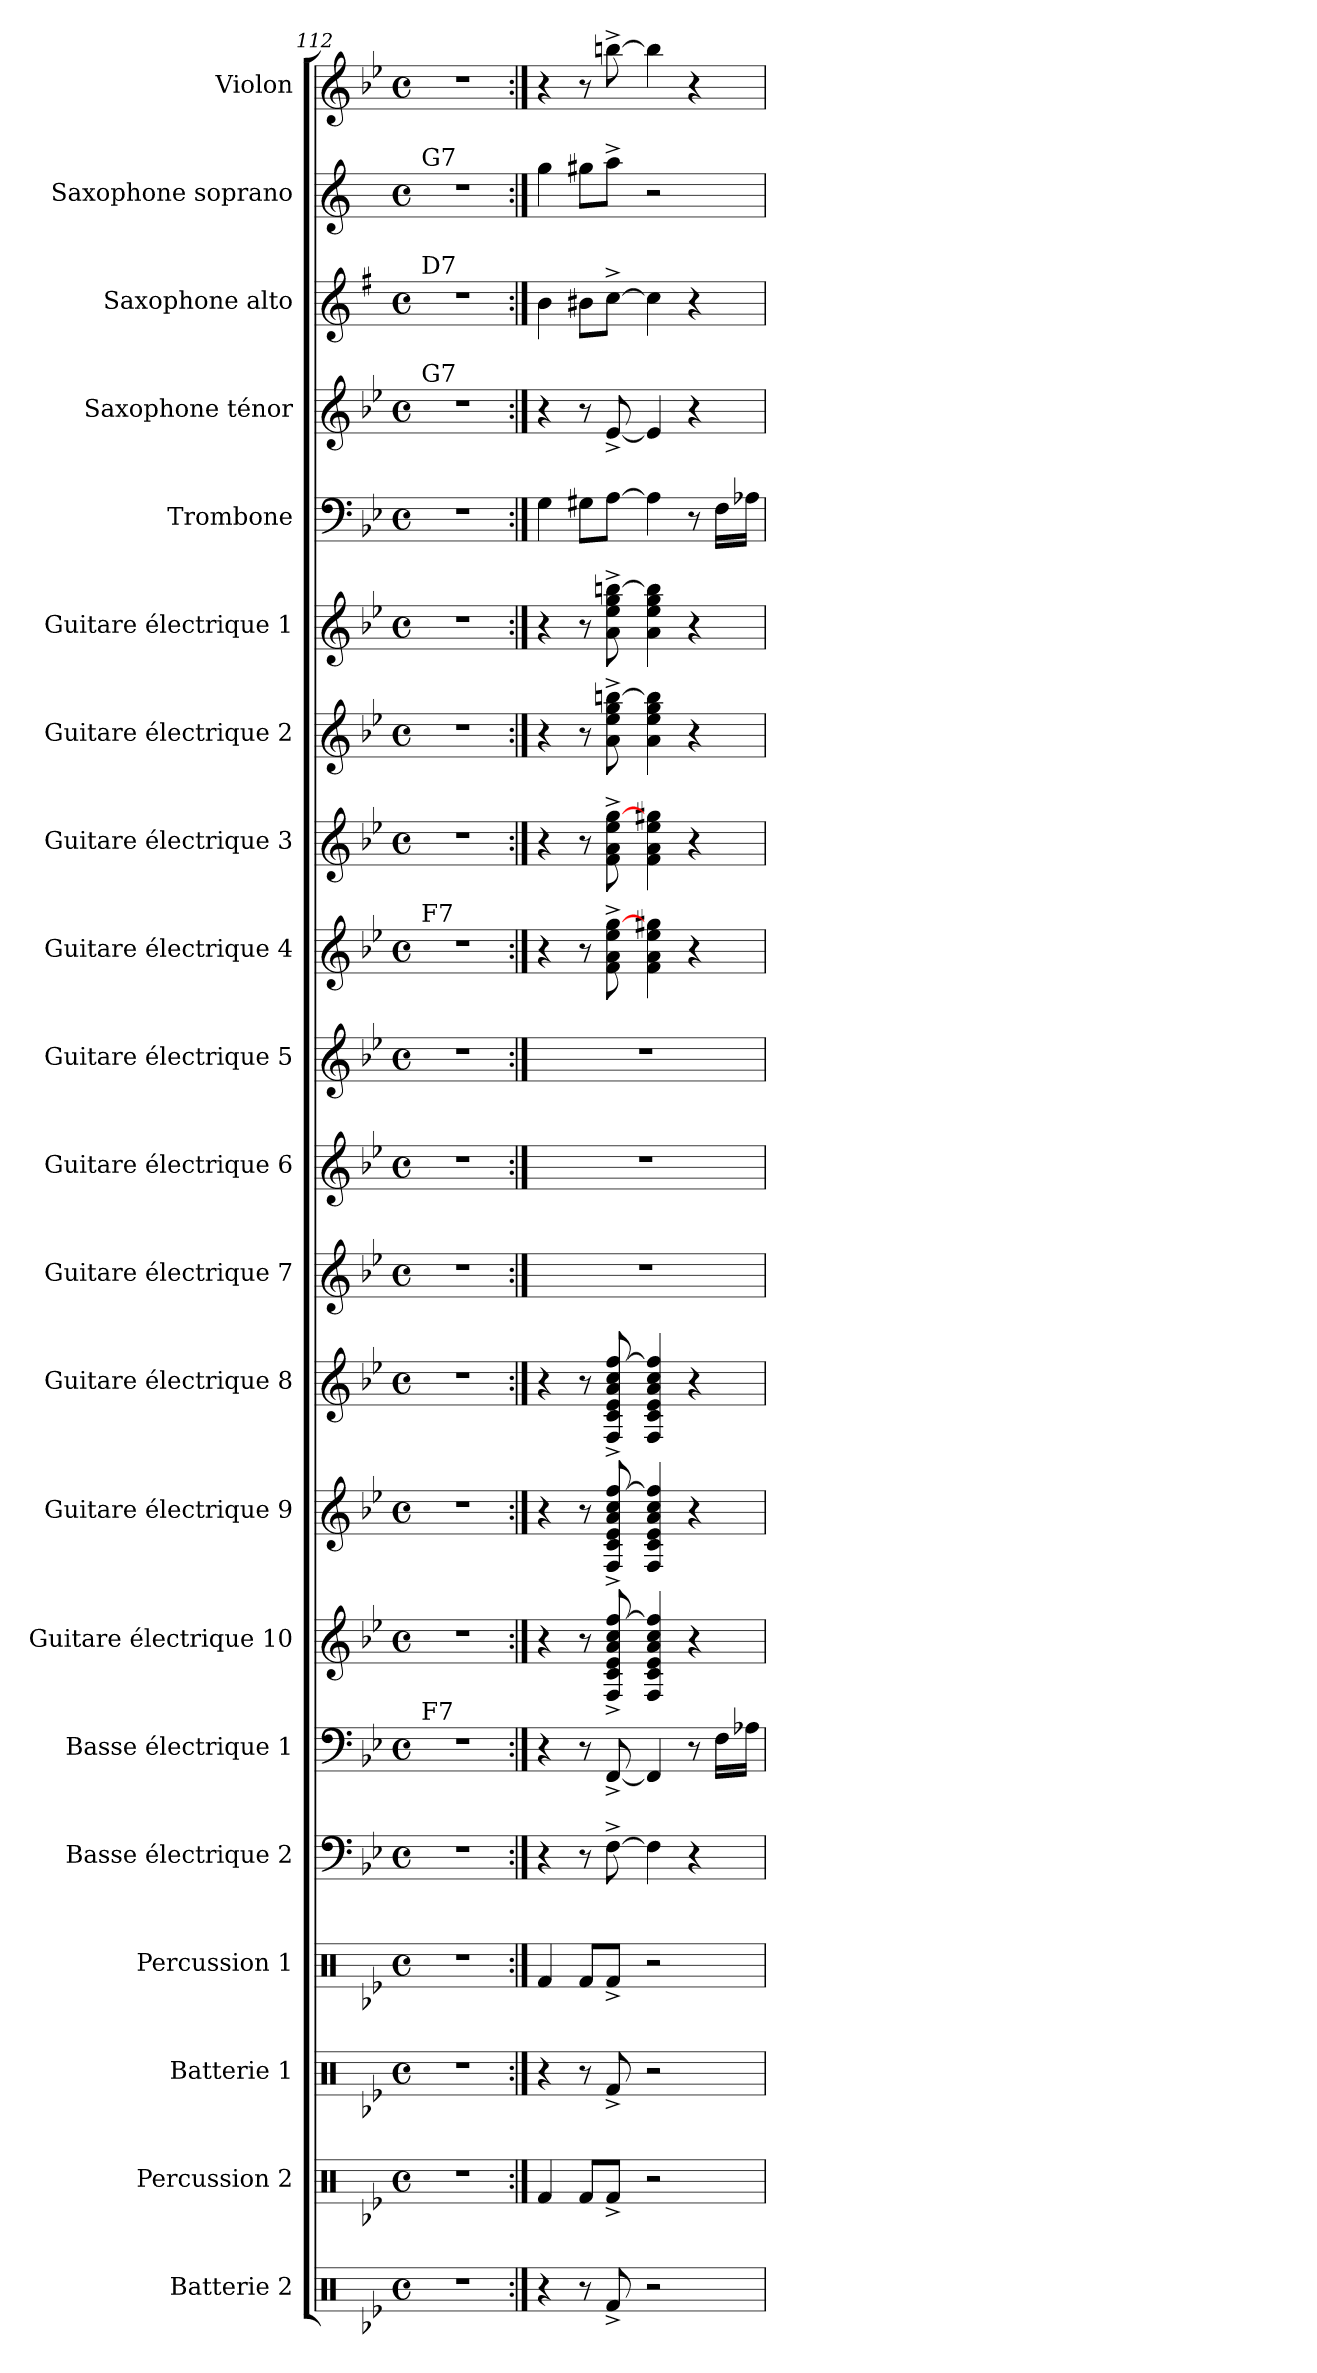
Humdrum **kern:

**kern	**kern	**kern	**kern	**kern	**kern	**kern	**kern	**kern	**kern	**kern	**kern	**kern	**kern	**kern	**kern	**kern	**kern	**kern	**kern	**kern
*part21	*part20	*part19	*part18	*part17	*part16	*part15	*part14	*part13	*part12	*part11	*part10	*part9	*part8	*part7	*part6	*part5	*part4	*part3	*part2	*part1
*staff21	*staff20	*staff19	*staff18	*staff17	*staff16	*staff15	*staff14	*staff13	*staff12	*staff11	*staff10	*staff9	*staff8	*staff7	*staff6	*staff5	*staff4	*staff3	*staff2	*staff1
*I"Batterie 2	*I"Percussion 2	*I"Batterie 1	*I"Percussion 1	*I"Basse électrique 2	*I"Basse électrique 1	*I"Guitare électrique 10	*I"Guitare électrique 9	*I"Guitare électrique 8	*I"Guitare électrique 7	*I"Guitare électrique 6	*I"Guitare électrique 5	*I"Guitare électrique 4	*I"Guitare électrique 3	*I"Guitare électrique 2	*I"Guitare électrique 1	*I"Trombone	*I"Saxophone ténor	*I"Saxophone alto	*I"Saxophone soprano	*I"Violon
*I'Batt. 2	*I'Perc. 2	*I'Batt. 1	*I'Perc. 1	*I'B.ƒ. 2	*I'B.ƒ. 1	*I'Gtr.ƒ. 10	*I'Gtr.ƒ. 9	*I'Gtr.ƒ. 8	*I'Gtr.ƒ. 7	*I'Gtr.ƒ. 6	*I'Gtr.ƒ. 5	*I'Gtr.ƒ. 4	*I'Gtr.ƒ. 3	*I'Gtr.ƒ. 2	*I'Gtr.ƒ. 1	*I'Tbn.	*I'Sx. T.	*I'Sx. A.	*I'Sx. S.	*I'Vln.
*clefX	*clefX	*clefX	*clefX	*clefF4	*clefF4	*clefG2	*clefG2	*clefG2	*clefG2	*clefG2	*clefG2	*clefG2	*clefG2	*clefG2	*clefG2	*clefF4	*clefG2	*clefG2	*clefG2	*clefG2
*	*	*	*	*ITrd7c12	*ITrd7c12	*ITrd7c12	*ITrd7c12	*ITrd7c12	*ITrd7c12	*ITrd7c12	*ITrd7c12	*ITrd7c12	*ITrd7c12	*ITrd7c12	*ITrd7c12	*	*ITrd8c14	*ITrd5c9	*ITrd1c2	*
*k[b-e-]	*k[b-e-]	*k[b-e-]	*k[b-e-]	*k[b-e-]	*k[b-e-]	*k[b-e-]	*k[b-e-]	*k[b-e-]	*k[b-e-]	*k[b-e-]	*k[b-e-]	*k[b-e-]	*k[b-e-]	*k[b-e-]	*k[b-e-]	*k[b-e-]	*k[b-e-]	*k[b-e-]	*k[b-e-]	*k[b-e-]
*B-:	*B-:	*B-:	*B-:	*B-:	*B-:	*B-:	*B-:	*B-:	*B-:	*B-:	*B-:	*B-:	*B-:	*B-:	*B-:	*B-:	*B-:	*B-:	*B-:	*B-:
*M4/4	*M4/4	*M4/4	*M4/4	*M4/4	*M4/4	*M4/4	*M4/4	*M4/4	*M4/4	*M4/4	*M4/4	*M4/4	*M4/4	*M4/4	*M4/4	*M4/4	*M4/4	*M4/4	*M4/4	*M4/4
*met(c)	*met(c)	*met(c)	*met(c)	*met(c)	*met(c)	*met(c)	*met(c)	*met(c)	*met(c)	*met(c)	*met(c)	*met(c)	*met(c)	*met(c)	*met(c)	*met(c)	*met(c)	*met(c)	*met(c)	*met(c)
=112	=112	=112	=112	=112	=112	=112	=112	=112	=112	=112	=112	=112	=112	=112	=112	=112	=112	=112	=112	=112
!	!	!	!	!	!	!	!	!	!	!	!	!	!	!	!	!	!	!	!LO:TX:a:t=G7	!
!	!	!	!	!	!	!	!	!	!	!	!	!	!	!	!	!	!	!LO:TX:a:t=D7	!	!
!	!	!	!	!	!	!	!	!	!	!	!	!	!	!	!	!	!LO:TX:a:t=G7	!	!	!
!	!	!	!	!	!	!	!	!	!	!	!	!LO:TX:a:t=F7	!	!	!	!	!	!	!	!
!	!	!	!	!	!LO:TX:a:t=F7	!	!	!	!	!	!	!	!	!	!	!	!	!	!	!
1r	1r	1r	1r	1r	1r	1r	1r	1r	1r	1r	1r	1r	1r	1r	1r	1r	1r	1r	1r	1r
!!LO:PB:g=z
=113:|!	=113:|!	=113:|!	=113:|!	=113:|!	=113:|!	=113:|!	=113:|!	=113:|!	=113:|!	=113:|!	=113:|!	=113:|!	=113:|!	=113:|!	=113:|!	=113:|!	=113:|!	=113:|!	=113:|!	=113:|!
4r	4Rf/	4r	4Rf/	4r	4r	4r	4r	4r	1r	1r	1r	4r	4r	4r	4r	4G\	4r	4d\	4ff\	4r
8r	8Rf/L	8r	8Rf/L	8r	8r	8r	8r	8r	.	.	.	8r	8r	8r	8r	8G#X\L	8r	8d#X\L	8ff#X\L	8r
8Rf^</	8Rf^</J	8Rf^</	8Rf^</J	[8FF^>\	[8FFF^</	8FF/^< 8C/^< 8E-/^< 8A/^< 8c/^< [8f/^<	8FF/^< 8C/^< 8E-/^< 8A/^< 8c/^< [8f/^<	8FF/^< 8C/^< 8E-/^< 8A/^< 8c/^< [8f/^<	.	.	.	8F\^> 8A\^> 8e-\^> [8g\^>	8F\^> 8A\^> 8e-\^> [8g\^>	8A\^> 8e-\^> 8g\^> [8bn\^>	8A\^> 8e-\^> 8g\^> [8bn\^>	[8A\J	[8E-^</	[8e-^>\J	8gg^>\J	[8bbn^>\
2r	2r	2r	2r	4FF\]	4FFF/]	4FF/ 4C/ 4E-/ 4A/ 4c/ 4f/]	4FF/ 4C/ 4E-/ 4A/ 4c/ 4f/]	4FF/ 4C/ 4E-/ 4A/ 4c/ 4f/]	.	.	.	4F\ 4A\ 4e-\ 4g#\	4F\ 4A\ 4e-\ 4g#\	4A\ 4e-\ 4g\ 4b\]	4A\ 4e-\ 4g\ 4b\]	4A\]	4E-/]	4e-\]	2r	4bb\]
.	.	.	.	4r	8r	4r	4r	4r	.	.	.	4r	4r	4r	4r	8r	4r	4r	.	4r
.	.	.	.	.	16FF\LL	.	.	.	.	.	.	.	.	.	.	16F\LL	.	.	.	.
.	.	.	.	.	16AA-X\JJ	.	.	.	.	.	.	.	.	.	.	16A-X\JJ	.	.	.	.
=	=	=	=	=	=	=	=	=	=	=	=	=	=	=	=	=	=	=	=	=
*-	*-	*-	*-	*-	*-	*-	*-	*-	*-	*-	*-	*-	*-	*-	*-	*-	*-	*-	*-	*-
